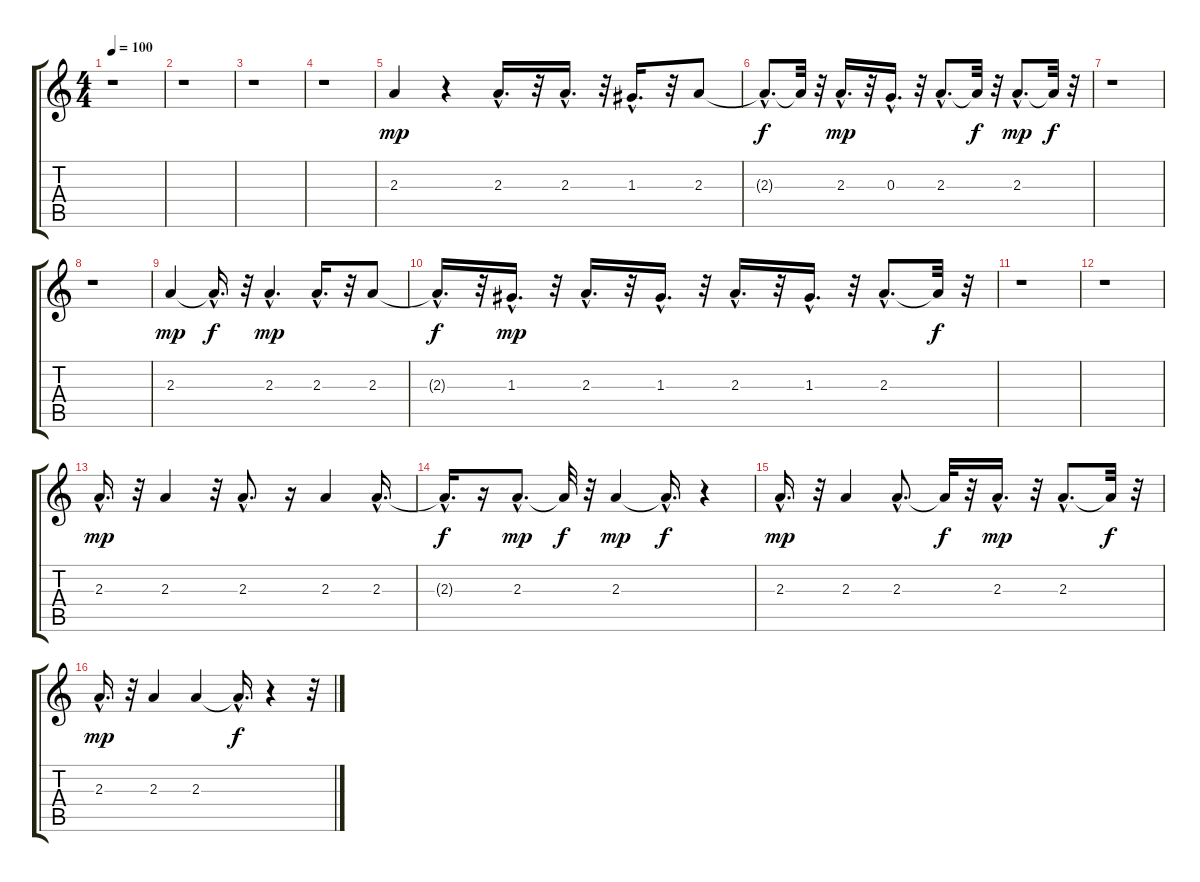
\track "" {instrument distortionguitar}
\staff {score tabs}
\tuning (E4 B3 G3 D3 A2 E2) {hide}
\ts (4 4)
\tempo 100
\clef g2
\ks c
r.1{dy f} |
r.1 |
r.1 |
r.1 |
2.3.4{dy mp} r.4 2.3{hac}.16{d} r.32 2.3{hac}.16{d} r.32 1.3{hac}.16{d} r.32 2.3.8 |
2.3{hac t}.8{d dy f} 2.3{t}.32 r.32 2.3{hac}.16{d dy mp} r.32 0.3{hac}.16{d} r.32 2.3{hac}.8{d} 2.3{t}.32{dy f} r.32 2.3{hac}.8{d dy mp} 2.3{t}.32{dy f} r.32 |
r.1 |
r.1 |
2.3.4{dy mp} 2.3{hac t}.16{d dy f} r.32 2.3{hac}.4{d dy mp} 2.3{hac}.16{d} r.32 2.3.8 |
2.3{hac t}.16{d dy f} r.32 1.3{hac}.16{d dy mp} r.32 2.3{hac}.16{d} r.32 1.3{hac}.16{d} r.32 2.3{hac}.16{d} r.32 1.3{hac}.16{d} r.32 2.3{hac}.8{d} 2.3{t}.32{dy f} r.32 |
r.1 |
r.1 |
2.3{hac}.16{d dy mp} r.32 2.3.4 r.32 2.3{hac}.8{d} r.16 2.3.4 2.3{hac}.16{d} |
2.3{hac t}.16{d dy f} r.16 2.3{hac}.8{d dy mp} 2.3{t}.32{dy f} r.32 2.3.4{dy mp} 2.3{hac t}.16{d dy f} r.4 |
2.3{hac}.16{d dy mp} r.32 2.3.4 2.3{hac}.8{d} 2.3{t}.32{dy f} r.32 2.3{hac}.16{d dy mp} r.32 2.3{hac}.8{d} 2.3{t}.32{dy f} r.32 |
2.3{hac}.16{d dy mp} r.32 2.3.4 2.3.4 2.3{hac t}.16{d dy f} r.4 r.32
